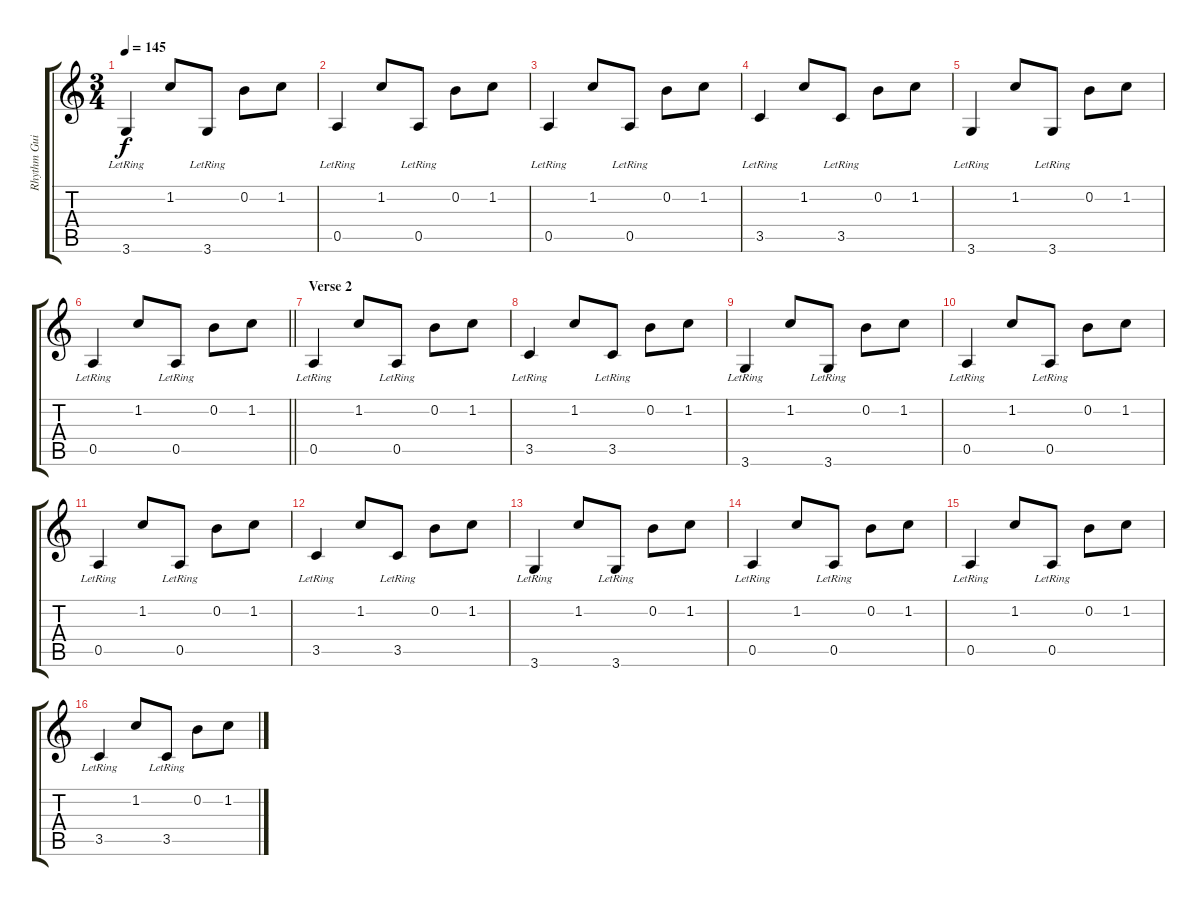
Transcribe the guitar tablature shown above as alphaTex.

\track ("Rhythm Guitar" "Rhythm Gui") {instrument acousticguitarsteel}
\staff {score tabs}
\tuning (E4 B3 G3 D3 A2 E2) {hide}
\ts (3 4)
\tempo 145
\clef g2
\ks c
3.6{lr}.4{dy f} 1.2.8 3.6{lr}.8 0.2.8 1.2.8 |
0.5{lr}.4 1.2.8 0.5{lr}.8 0.2.8 1.2.8 |
0.5{lr}.4 1.2.8 0.5{lr}.8 0.2.8 1.2.8 |
3.5{lr}.4 1.2.8 3.5{lr}.8 0.2.8 1.2.8 |
3.6{lr}.4 1.2.8 3.6{lr}.8 0.2.8 1.2.8 |
\barLineRight lightlight
0.5{lr}.4 1.2.8 0.5{lr}.8 0.2.8 1.2.8 |
\section ("" "Verse 2")
0.5{lr}.4 1.2.8 0.5{lr}.8 0.2.8 1.2.8 |
3.5{lr}.4 1.2.8 3.5{lr}.8 0.2.8 1.2.8 |
3.6{lr}.4 1.2.8 3.6{lr}.8 0.2.8 1.2.8 |
0.5{lr}.4 1.2.8 0.5{lr}.8 0.2.8 1.2.8 |
0.5{lr}.4 1.2.8 0.5{lr}.8 0.2.8 1.2.8 |
3.5{lr}.4 1.2.8 3.5{lr}.8 0.2.8 1.2.8 |
3.6{lr}.4 1.2.8 3.6{lr}.8 0.2.8 1.2.8 |
0.5{lr}.4 1.2.8 0.5{lr}.8 0.2.8 1.2.8 |
0.5{lr}.4 1.2.8 0.5{lr}.8 0.2.8 1.2.8 |
3.5{lr}.4 1.2.8 3.5{lr}.8 0.2.8 1.2.8
